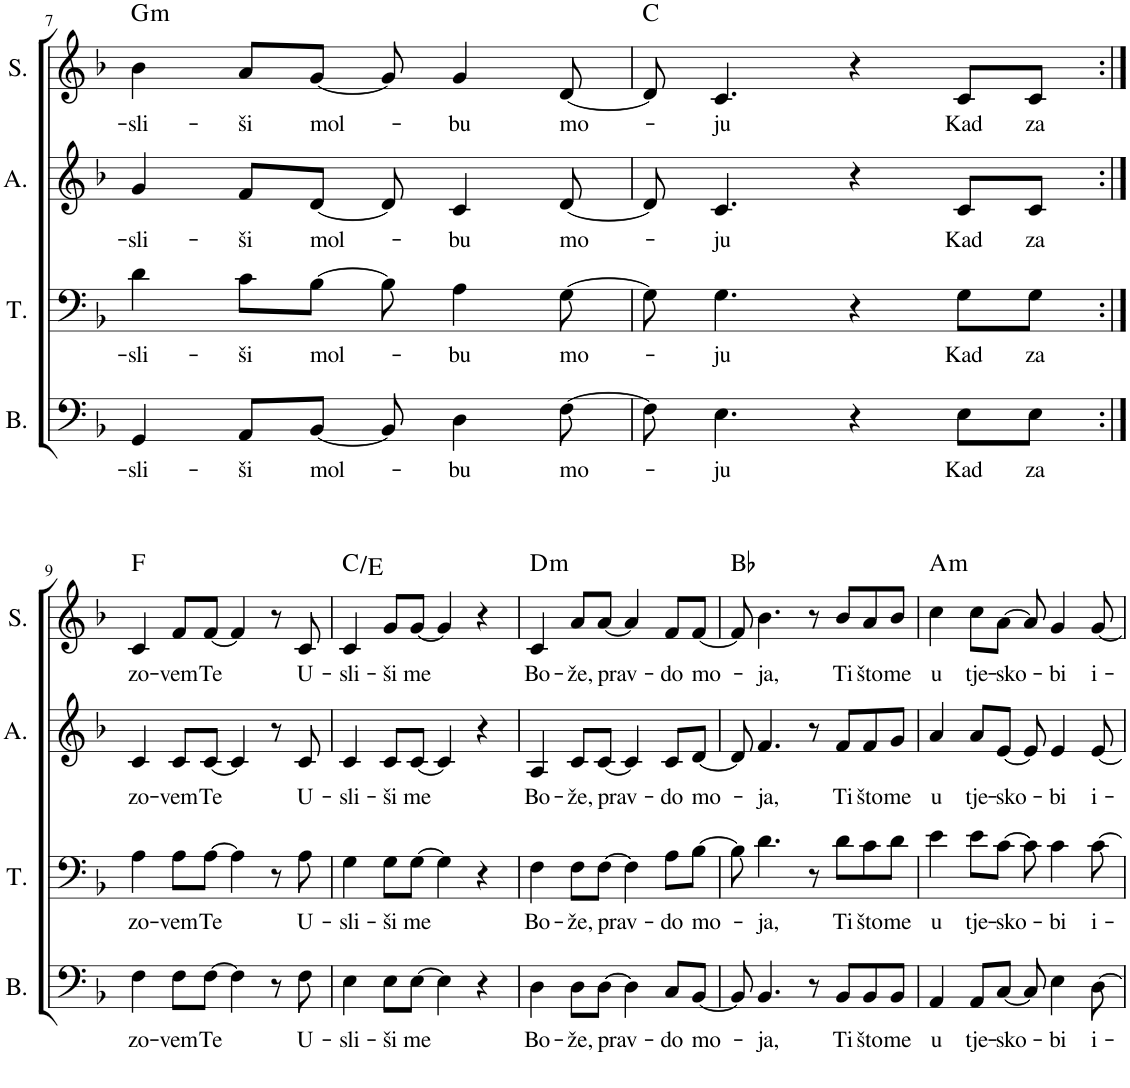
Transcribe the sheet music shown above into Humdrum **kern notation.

**kern	**text	**kern	**text	**kern	**text	**kern	**text	**harte
*part4	*part4	*part3	*part3	*part2	*part2	*part1	*part1	*part1
*staff4	*staff4	*staff3	*staff3	*staff2	*staff2	*staff1	*staff1	*
*I"Bass	*	*I"Tenor	*	*I"Alto	*	*I"Soprano	*	*
*I'B.	*	*I'T.	*	*I'A.	*	*I'S.	*	*
!!LO:PB:g=z
*clefF4	*	*clefF4	*	*clefG2	*	*clefG2	*	*
*k[b-]	*	*k[b-]	*	*k[b-]	*	*k[b-]	*	*
*M2/2	*	*M2/2	*	*M2/2	*	*M2/2	*	*
=7	=7	=7	=7	=7	=7	=7	=7	=7
!	!LO:LY:b	!	!LO:LY:b	!	!LO:LY:b	!	!LO:LY:b	!LO:H:kt=m
4GG/	-sli-	4d\	-sli-	4g/	-sli-	4b-\	-sli-	G:min
!	!LO:LY:b	!	!LO:LY:b	!	!LO:LY:b	!	!LO:LY:b	!
8AA/L	-ši	8c\L	-ši	8f/L	-ši	8a/L	-ši	.
!	!LO:LY:b	!	!LO:LY:b	!	!LO:LY:b	!	!LO:LY:b	!
[8BB-/J	mol-	[8B-\J	mol-	[8d/J	mol-	[8g/J	mol-	.
8BB-/]	.	8B-\]	.	8d/]	.	8g/]	.	.
!	!LO:LY:b	!	!LO:LY:b	!	!LO:LY:b	!	!LO:LY:b	!
4D\	-bu	4A\	-bu	4c/	-bu	4g/	-bu	.
!	!LO:LY:b	!	!LO:LY:b	!	!LO:LY:b	!	!LO:LY:b	!
[8F\	mo-	[8G\	mo-	[8d/	mo-	[8d/	mo-	.
=8	=8	=8	=8	=8	=8	=8	=8	=8
8F\]	.	8G\]	.	8d/]	.	8d/]	.	C:maj
!	!LO:LY:b	!	!LO:LY:b	!	!LO:LY:b	!	!LO:LY:b	!
4.E\	-ju	4.G\	-ju	4.c/	-ju	4.c/	-ju	.
4r	.	4r	.	4r	.	4r	.	.
!	!LO:LY:b	!	!LO:LY:b	!	!LO:LY:b	!	!LO:LY:b	!
8E\L	Kad	8G\L	Kad	8c/L	Kad	8c/L	Kad	.
!	!LO:LY:b	!	!LO:LY:b	!	!LO:LY:b	!	!LO:LY:b	!
8E\J	za	8G\J	za	8c/J	za	8c/J	za	.
!!LO:LB:g=z
=9:|!	=9:|!	=9:|!	=9:|!	=9:|!	=9:|!	=9:|!	=9:|!	=9:|!
!	!LO:LY:b	!	!LO:LY:b	!	!LO:LY:b	!	!LO:LY:b	!
4F\	-zo-	4A\	-zo-	4c/	-zo-	4c/	-zo-	F:maj
!	!LO:LY:b	!	!LO:LY:b	!	!LO:LY:b	!	!LO:LY:b	!
8F\L	-vem	8A\L	-vem	8c/L	-vem	8f/L	-vem	.
!	!LO:LY:b	!	!LO:LY:b	!	!LO:LY:b	!	!LO:LY:b	!
[8F\J	Te	[8A\J	Te	[8c/J	Te	[8f/J	Te	.
4F\]	.	4A\]	.	4c/]	.	4f/]	.	.
8r	.	8r	.	8r	.	8r	.	.
!	!LO:LY:b	!	!LO:LY:b	!	!LO:LY:b	!	!LO:LY:b	!
8F\	U-	8A\	U-	8c/	U-	8c/	U-	.
=10	=10	=10	=10	=10	=10	=10	=10	=10
!	!LO:LY:b	!	!LO:LY:b	!	!LO:LY:b	!	!LO:LY:b	!
4E\	-sli-	4G\	-sli-	4c/	-sli-	4c/	-sli-	C:maj/3
!	!LO:LY:b	!	!LO:LY:b	!	!LO:LY:b	!	!LO:LY:b	!
8E\L	-ši	8G\L	-ši	8c/L	-ši	8g/L	-ši	.
!	!LO:LY:b	!	!LO:LY:b	!	!LO:LY:b	!	!LO:LY:b	!
[8E\J	me	[8G\J	me	[8c/J	me	[8g/J	me	.
4E\]	.	4G\]	.	4c/]	.	4g/]	.	.
4r	.	4r	.	4r	.	4r	.	.
=11	=11	=11	=11	=11	=11	=11	=11	=11
!	!LO:LY:b	!	!LO:LY:b	!	!LO:LY:b	!	!LO:LY:b	!LO:H:kt=m
4D\	Bo-	4F\	Bo-	4A/	Bo-	4c/	Bo-	D:min
!	!LO:LY:b	!	!LO:LY:b	!	!LO:LY:b	!	!LO:LY:b	!
8D\L	-že,	8F\L	-že,	8c/L	-že,	8a/L	-že,	.
!	!LO:LY:b	!	!LO:LY:b	!	!LO:LY:b	!	!LO:LY:b	!
[8D\J	prav-	[8F\J	prav-	[8c/J	prav-	[8a/J	prav-	.
4D\]	.	4F\]	.	4c/]	.	4a/]	.	.
!	!LO:LY:b	!	!LO:LY:b	!	!LO:LY:b	!	!LO:LY:b	!
8C/L	-do	8A\L	-do	8c/L	-do	8f/L	-do	.
!	!LO:LY:b	!	!LO:LY:b	!	!LO:LY:b	!	!LO:LY:b	!
[8BB-/J	mo-	[8B-\J	mo-	[8d/J	mo-	[8f/J	mo-	.
=12	=12	=12	=12	=12	=12	=12	=12	=12
8BB-/]	.	8B-\]	.	8d/]	.	8f/]	.	Bb:maj
!	!LO:LY:b	!	!LO:LY:b	!	!LO:LY:b	!	!LO:LY:b	!
4.BB-/	-ja,	4.d\	-ja,	4.f/	-ja,	4.b-\	-ja,	.
8r	.	8r	.	8r	.	8r	.	.
!	!LO:LY:b	!	!LO:LY:b	!	!LO:LY:b	!	!LO:LY:b	!
8BB-/L	Ti	8d\L	Ti	8f/L	Ti	8b-/L	Ti	.
!	!LO:LY:b	!	!LO:LY:b	!	!LO:LY:b	!	!LO:LY:b	!
8BB-/	što	8c\	što	8f/	što	8a/	što	.
!	!LO:LY:b	!	!LO:LY:b	!	!LO:LY:b	!	!LO:LY:b	!
8BB-/J	me	8d\J	me	8g/J	me	8b-/J	me	.
=13	=13	=13	=13	=13	=13	=13	=13	=13
!	!LO:LY:b	!	!LO:LY:b	!	!LO:LY:b	!	!LO:LY:b	!LO:H:kt=m
4AA/	u	4e\	u	4a/	u	4cc\	u	A:min
!	!LO:LY:b	!	!LO:LY:b	!	!LO:LY:b	!	!LO:LY:b	!
8AA/L	tje-	8e\L	tje-	8a/L	tje-	8cc\L	tje-	.
!	!LO:LY:b	!	!LO:LY:b	!	!LO:LY:b	!	!LO:LY:b	!
[8C/J	-sko-	[8c\J	-sko-	[8e/J	-sko-	[8a\J	-sko-	.
8C/]	.	8c\]	.	8e/]	.	8a/]	.	.
!	!LO:LY:b	!	!LO:LY:b	!	!LO:LY:b	!	!LO:LY:b	!
4E\	-bi	4c\	-bi	4e/	-bi	4g/	-bi	.
!	!LO:LY:b	!	!LO:LY:b	!	!LO:LY:b	!	!LO:LY:b	!
[8D\	i-	[8c\	i-	[8e/	i-	[8g/	i-	.
=	=	=	=	=	=	=	=	=
*-	*-	*-	*-	*-	*-	*-	*-	*-
